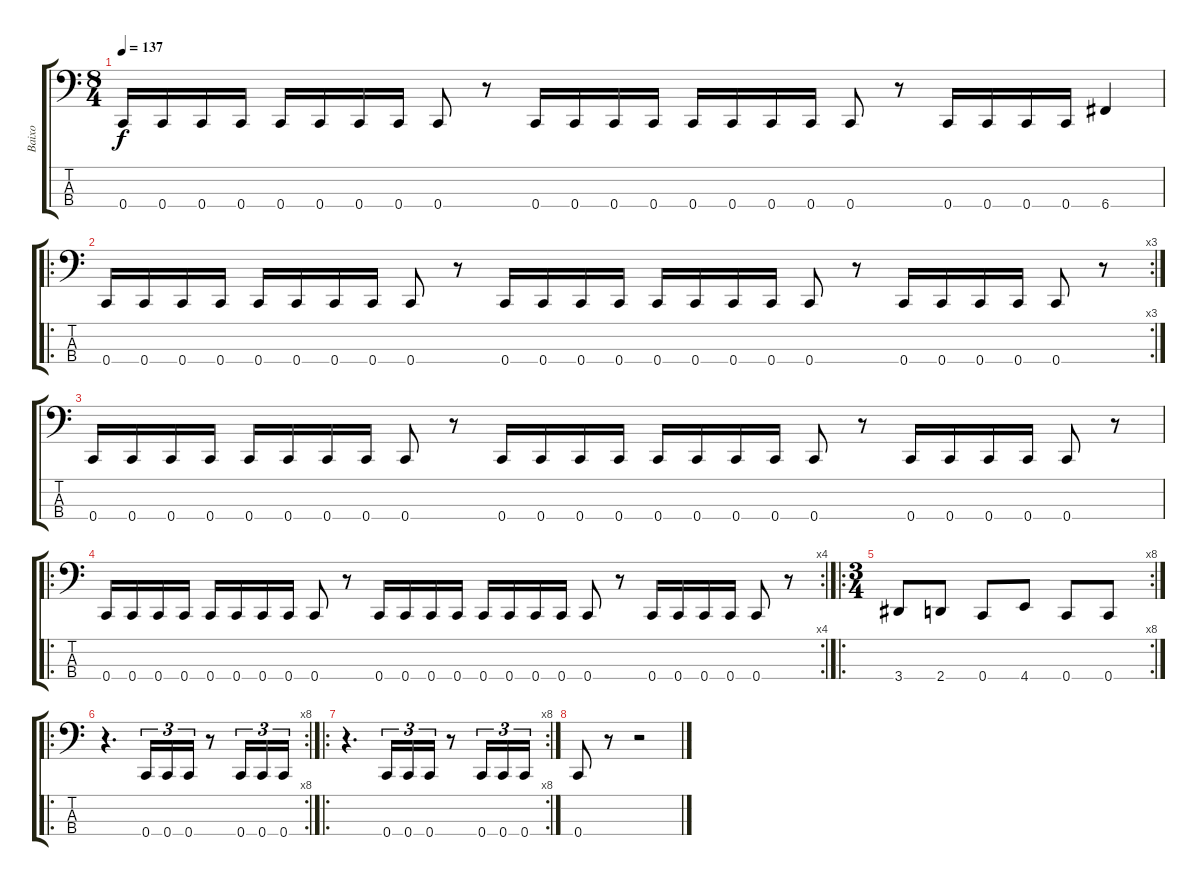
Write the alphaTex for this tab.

\track ("Baixo" "Baixo") {instrument electricbasspick}
\staff {score tabs}
\tuning (F2 C2 G1 C1) {hide}
\ts (8 4)
\tempo 137
\clef f4
\ks c
0.4.16{dy f} 0.4.16 0.4.16 0.4.16 0.4.16 0.4.16 0.4.16 0.4.16 0.4.8 r.8 0.4.16 0.4.16 0.4.16 0.4.16 0.4.16 0.4.16 0.4.16 0.4.16 0.4.8 r.8 0.4.16 0.4.16 0.4.16 0.4.16 6.4.4 |
\ro
\rc 3
0.4.16 0.4.16 0.4.16 0.4.16 0.4.16 0.4.16 0.4.16 0.4.16 0.4.8 r.8 0.4.16 0.4.16 0.4.16 0.4.16 0.4.16 0.4.16 0.4.16 0.4.16 0.4.8 r.8 0.4.16 0.4.16 0.4.16 0.4.16 0.4.8 r.8 |
0.4.16 0.4.16 0.4.16 0.4.16 0.4.16 0.4.16 0.4.16 0.4.16 0.4.8 r.8 0.4.16 0.4.16 0.4.16 0.4.16 0.4.16 0.4.16 0.4.16 0.4.16 0.4.8 r.8 0.4.16 0.4.16 0.4.16 0.4.16 0.4.8 r.8 |
\ro
\rc 4
0.4.16 0.4.16 0.4.16 0.4.16 0.4.16 0.4.16 0.4.16 0.4.16 0.4.8 r.8 0.4.16 0.4.16 0.4.16 0.4.16 0.4.16 0.4.16 0.4.16 0.4.16 0.4.8 r.8 0.4.16 0.4.16 0.4.16 0.4.16 0.4.8 r.8 |
\ro
\rc 8
\ts (3 4)
3.4.8 2.4.8 0.4.8 4.4.8 0.4.8 0.4.8 |
\ro
\rc 8
r.4{d} 0.4.16{tu (3 2)} 0.4.16{tu (3 2)} 0.4.16{tu (3 2)} r.8 0.4.16{tu (3 2)} 0.4.16{tu (3 2)} 0.4.16{tu (3 2)} |
\ro
\rc 8
r.4{d} 0.4.16{tu (3 2)} 0.4.16{tu (3 2)} 0.4.16{tu (3 2)} r.8 0.4.16{tu (3 2)} 0.4.16{tu (3 2)} 0.4.16{tu (3 2)} |
0.4.8 r.8 r.2
